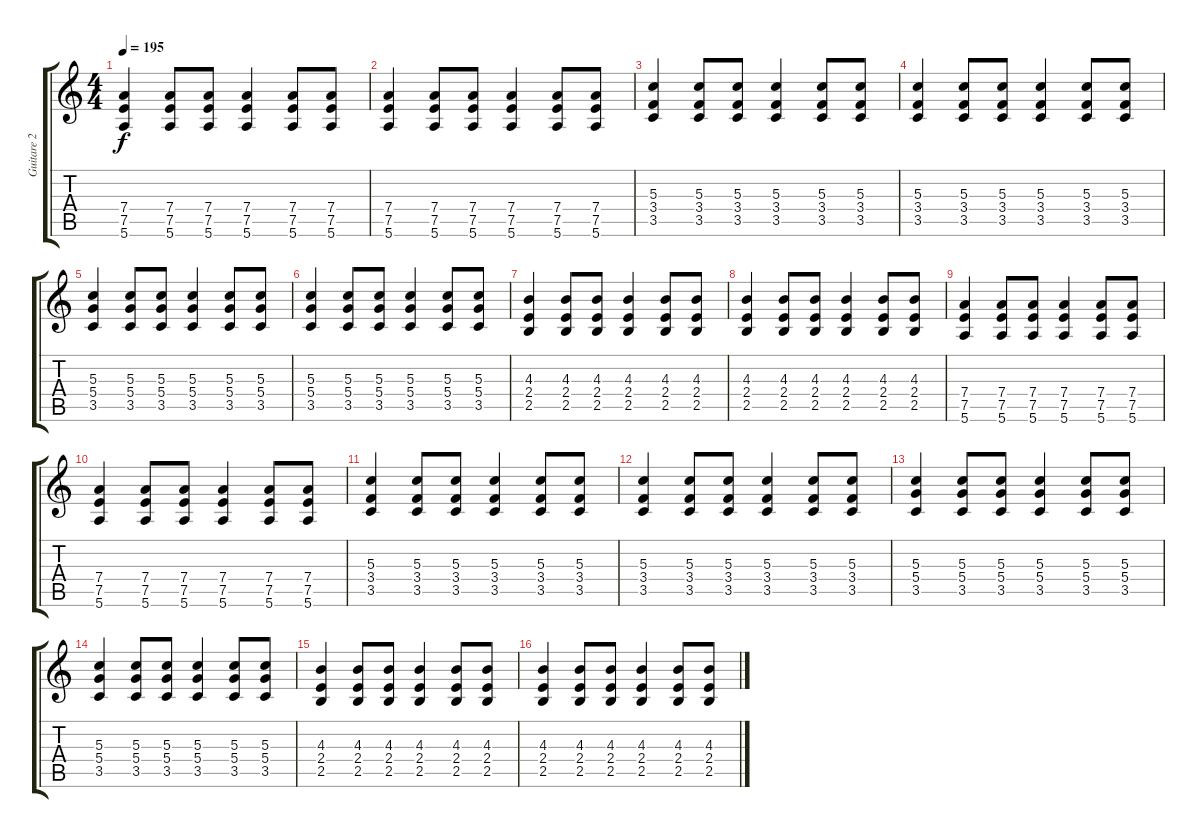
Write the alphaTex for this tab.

\track ("Guitare 2" "Guitare 2") {instrument distortionguitar}
\staff {score tabs}
\tuning (E4 B3 G3 D3 A2 E2) {hide}
\ts (4 4)
\tempo 195
\clef g2
\ks c
(7.4 7.5 5.6).4{dy f} (7.4 7.5 5.6).8 (7.4 7.5 5.6).8 (7.4 7.5 5.6).4 (7.4 7.5 5.6).8 (7.4 7.5 5.6).8 |
(7.4 7.5 5.6).4 (7.4 7.5 5.6).8 (7.4 7.5 5.6).8 (7.4 7.5 5.6).4 (7.4 7.5 5.6).8 (7.4 7.5 5.6).8 |
(5.3 3.4 3.5).4 (5.3 3.4 3.5).8 (5.3 3.4 3.5).8 (5.3 3.4 3.5).4 (5.3 3.4 3.5).8 (5.3 3.4 3.5).8 |
(5.3 3.4 3.5).4 (5.3 3.4 3.5).8 (5.3 3.4 3.5).8 (5.3 3.4 3.5).4 (5.3 3.4 3.5).8 (5.3 3.4 3.5).8 |
(5.3 5.4 3.5).4 (5.3 5.4 3.5).8 (5.3 5.4 3.5).8 (5.3 5.4 3.5).4 (5.3 5.4 3.5).8 (5.3 5.4 3.5).8 |
(5.3 5.4 3.5).4 (5.3 5.4 3.5).8 (5.3 5.4 3.5).8 (5.3 5.4 3.5).4 (5.3 5.4 3.5).8 (5.3 5.4 3.5).8 |
(4.3 2.4 2.5).4 (4.3 2.4 2.5).8 (4.3 2.4 2.5).8 (4.3 2.4 2.5).4 (4.3 2.4 2.5).8 (4.3 2.4 2.5).8 |
(4.3 2.4 2.5).4 (4.3 2.4 2.5).8 (4.3 2.4 2.5).8 (4.3 2.4 2.5).4 (4.3 2.4 2.5).8 (4.3 2.4 2.5).8 |
(7.4 7.5 5.6).4 (7.4 7.5 5.6).8 (7.4 7.5 5.6).8 (7.4 7.5 5.6).4 (7.4 7.5 5.6).8 (7.4 7.5 5.6).8 |
(7.4 7.5 5.6).4 (7.4 7.5 5.6).8 (7.4 7.5 5.6).8 (7.4 7.5 5.6).4 (7.4 7.5 5.6).8 (7.4 7.5 5.6).8 |
(5.3 3.4 3.5).4 (5.3 3.4 3.5).8 (5.3 3.4 3.5).8 (5.3 3.4 3.5).4 (5.3 3.4 3.5).8 (5.3 3.4 3.5).8 |
(5.3 3.4 3.5).4 (5.3 3.4 3.5).8 (5.3 3.4 3.5).8 (5.3 3.4 3.5).4 (5.3 3.4 3.5).8 (5.3 3.4 3.5).8 |
(5.3 5.4 3.5).4 (5.3 5.4 3.5).8 (5.3 5.4 3.5).8 (5.3 5.4 3.5).4 (5.3 5.4 3.5).8 (5.3 5.4 3.5).8 |
(5.3 5.4 3.5).4 (5.3 5.4 3.5).8 (5.3 5.4 3.5).8 (5.3 5.4 3.5).4 (5.3 5.4 3.5).8 (5.3 5.4 3.5).8 |
(4.3 2.4 2.5).4 (4.3 2.4 2.5).8 (4.3 2.4 2.5).8 (4.3 2.4 2.5).4 (4.3 2.4 2.5).8 (4.3 2.4 2.5).8 |
(4.3 2.4 2.5).4 (4.3 2.4 2.5).8 (4.3 2.4 2.5).8 (4.3 2.4 2.5).4 (4.3 2.4 2.5).8 (4.3 2.4 2.5).8
